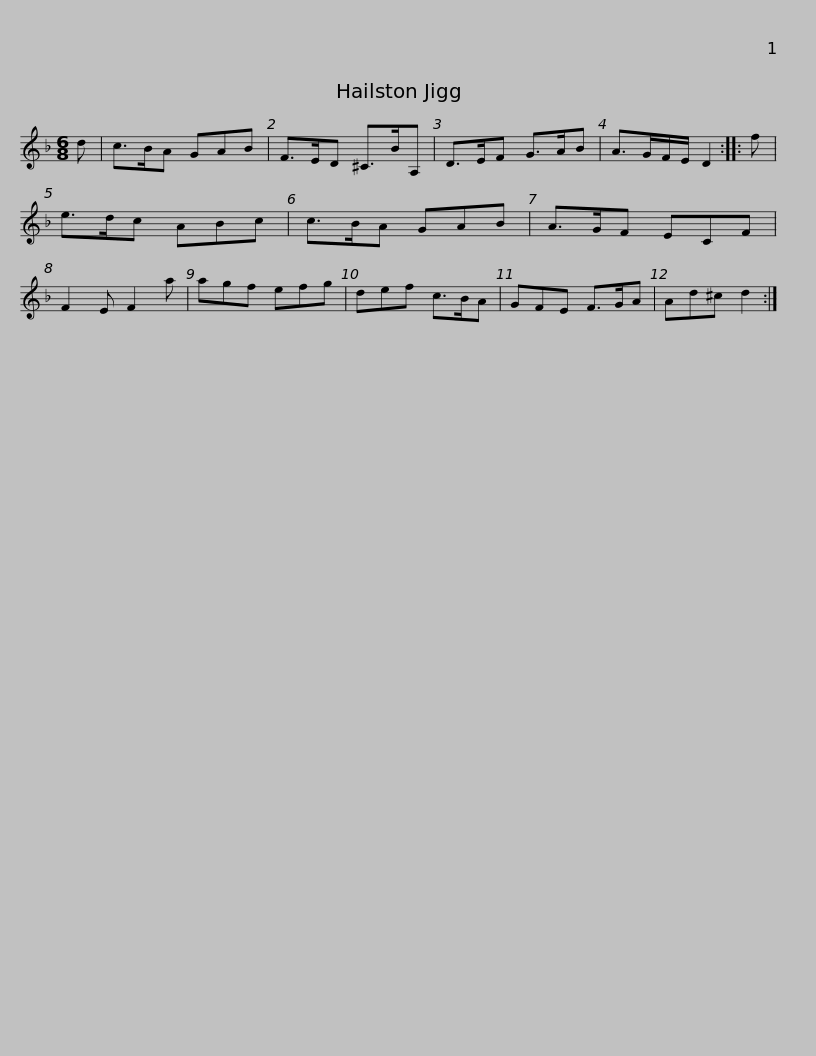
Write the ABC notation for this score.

X:1
L:1/8
M:6/8
I:linebreak $
K:Dmin
V:1 treble
V:1
 d | c>BA GAB | F>ED ^C>BA, | D>EF G>AB | A>GF/E/ D2 :: %5
 f | e>dc ABc | c>BA GAB |$ A>GF ECF | F2 E F2 a | %10
 agf efg | def c>BA | GFE F>GA | Ad^c d2 :| %14
